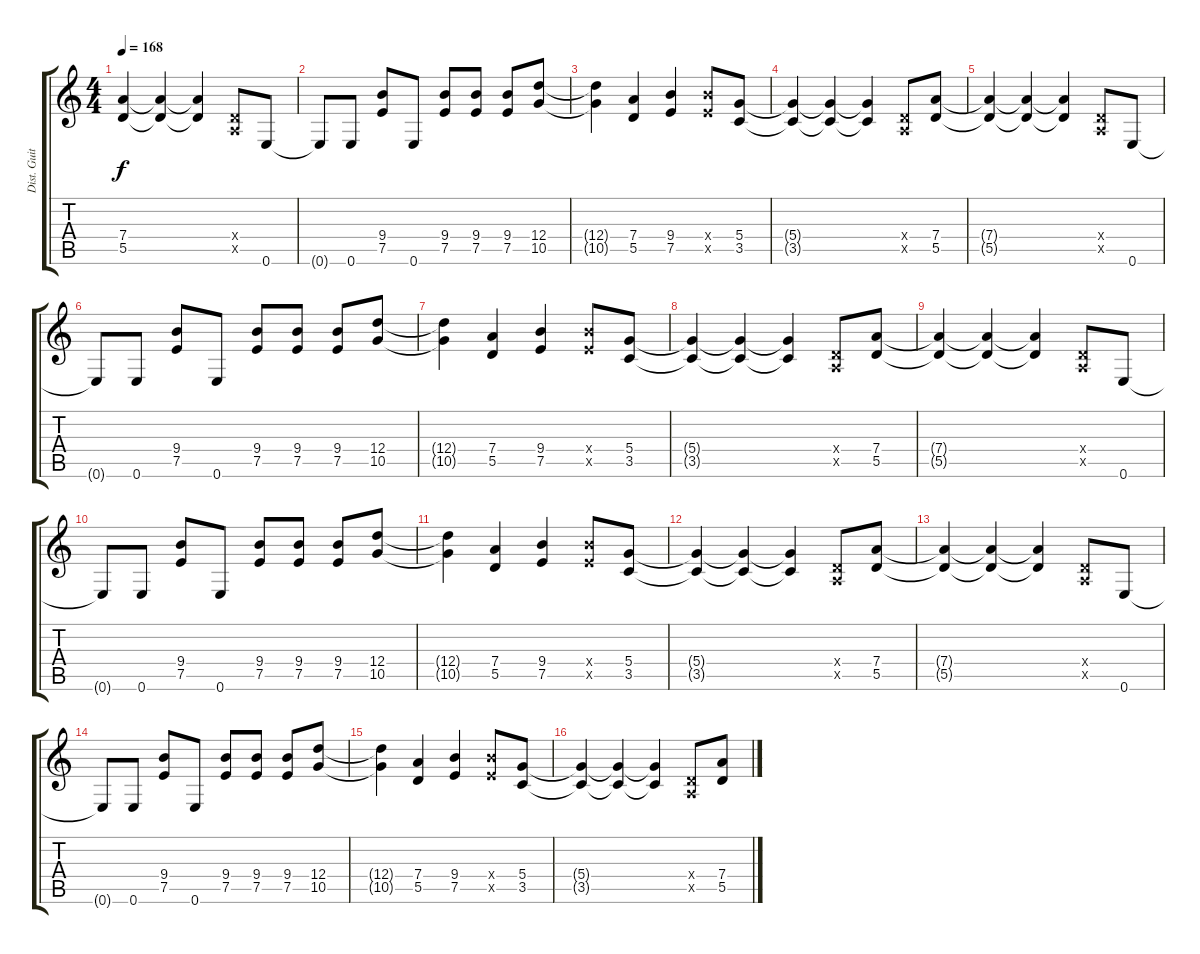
\track ("Dist. Guitar 2" "Dist. Guit") {instrument distortionguitar}
\staff {score tabs}
\tuning (E4 B3 G3 D3 A2 E2) {hide}
\ts (4 4)
\tempo 168
\clef g2
\ks c
(7.4{t} 5.5{t}).4{dy f} (7.4{t} 5.5{t}).4 (7.4{t} 5.5{t}).4 (0.4{x} 0.5{x}).8 0.6.8 |
0.6{t}.8 0.6.8 (9.4 7.5).8 0.6.8 (9.4 7.5).8 (9.4 7.5).8 (9.4 7.5).8 (12.4 10.5).8 |
(12.4{t} 10.5{t}).4 (7.4 5.5).4 (9.4 7.5).4 (9.4{x} 7.5{x}).8 (5.4 3.5).8 |
(5.4{t} 3.5{t}).4 (5.4{t} 3.5{t}).4 (5.4{t} 3.5{t}).4 (0.4{x} 0.5{x}).8 (7.4 5.5).8 |
(7.4{t} 5.5{t}).4 (7.4{t} 5.5{t}).4 (7.4{t} 5.5{t}).4 (0.4{x} 0.5{x}).8 0.6.8 |
0.6{t}.8 0.6.8 (9.4 7.5).8 0.6.8 (9.4 7.5).8 (9.4 7.5).8 (9.4 7.5).8 (12.4 10.5).8 |
(12.4{t} 10.5{t}).4 (7.4 5.5).4 (9.4 7.5).4 (9.4{x} 7.5{x}).8 (5.4 3.5).8 |
(5.4{t} 3.5{t}).4 (5.4{t} 3.5{t}).4 (5.4{t} 3.5{t}).4 (0.4{x} 0.5{x}).8 (7.4 5.5).8 |
(7.4{t} 5.5{t}).4 (7.4{t} 5.5{t}).4 (7.4{t} 5.5{t}).4 (0.4{x} 0.5{x}).8 0.6.8 |
0.6{t}.8 0.6.8 (9.4 7.5).8 0.6.8 (9.4 7.5).8 (9.4 7.5).8 (9.4 7.5).8 (12.4 10.5).8 |
(12.4{t} 10.5{t}).4 (7.4 5.5).4 (9.4 7.5).4 (9.4{x} 7.5{x}).8 (5.4 3.5).8 |
(5.4{t} 3.5{t}).4 (5.4{t} 3.5{t}).4 (5.4{t} 3.5{t}).4 (0.4{x} 0.5{x}).8 (7.4 5.5).8 |
(7.4{t} 5.5{t}).4 (7.4{t} 5.5{t}).4 (7.4{t} 5.5{t}).4 (0.4{x} 0.5{x}).8 0.6.8 |
0.6{t}.8 0.6.8 (9.4 7.5).8 0.6.8 (9.4 7.5).8 (9.4 7.5).8 (9.4 7.5).8 (12.4 10.5).8 |
(12.4{t} 10.5{t}).4 (7.4 5.5).4 (9.4 7.5).4 (9.4{x} 7.5{x}).8 (5.4 3.5).8 |
(5.4{t} 3.5{t}).4 (5.4{t} 3.5{t}).4 (5.4{t} 3.5{t}).4 (0.4{x} 0.5{x}).8 (7.4 5.5).8
